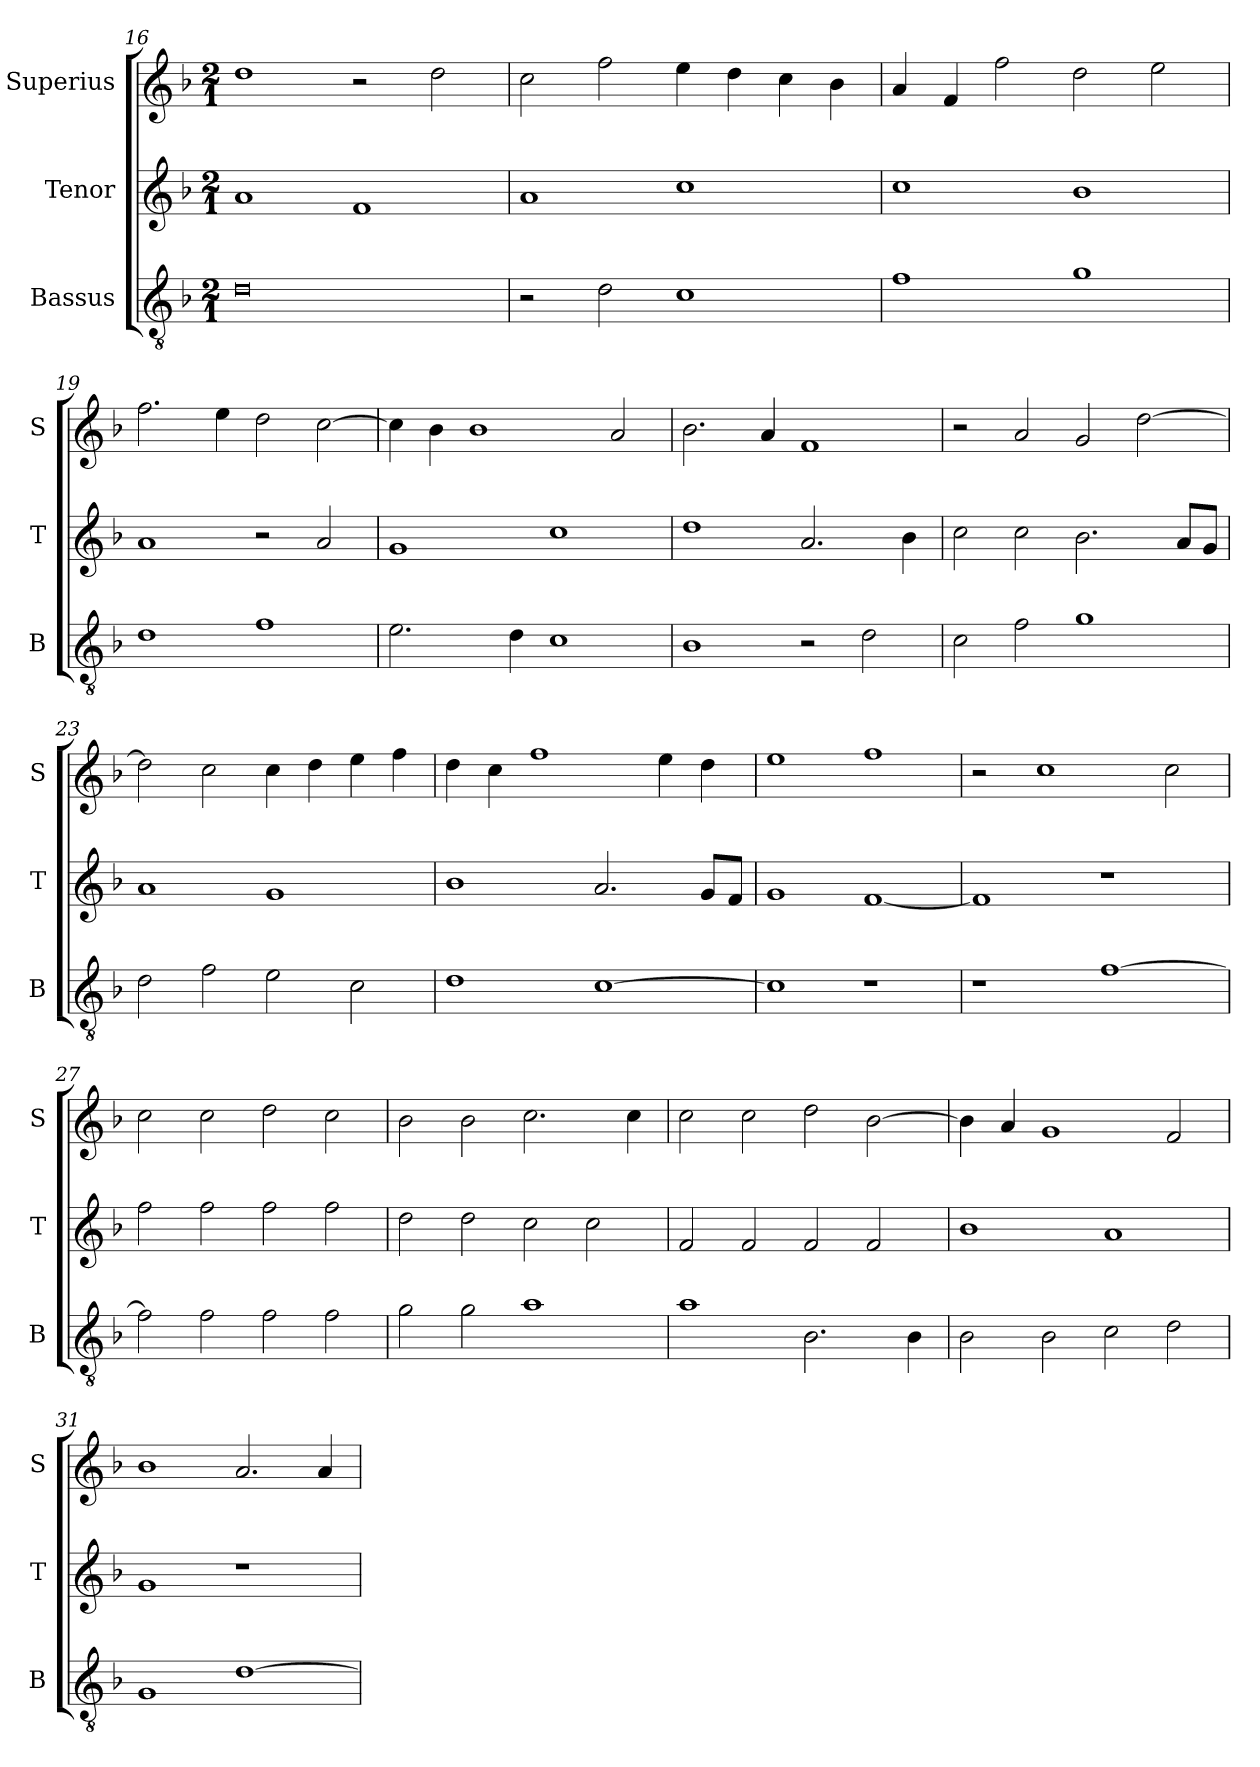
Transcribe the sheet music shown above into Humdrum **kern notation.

**kern	**kern	**kern
*part3	*part2	*part1
*staff3	*staff2	*staff1
*I"Bassus	*I"Tenor	*I"Superius
*I'B	*I'T	*I'S
*clefGv2	*clefG2	*clefG2
*k[b-]	*k[b-]	*k[b-]
*F:	*F:	*F:
*M2/1	*M2/1	*M2/1
=16	=16	=16
0d	1a	1dd
.	1f	2r
.	.	2dd
=17	=17	=17
2r	1a	2cc
2d	.	2ff
1c	1cc	4ee
.	.	4dd
.	.	4cc
.	.	4b-
=18	=18	=18
1f	1cc	4a
.	.	4f
.	.	2ff
1g	1b-	2dd
.	.	2ee
=19	=19	=19
1d	1a	2.ff
.	.	4ee
1f	2r	2dd
.	2a	[2cc
=20	=20	=20
2.e	1g	4cc]
.	.	4b-
.	.	1b-
4d	.	.
1c	1cc	.
.	.	2a
=21	=21	=21
1B-	1dd	2.b-
.	.	4a
2r	2.a	1f
2d	.	.
.	4b-	.
=22	=22	=22
2c	2cc	2r
2f	2cc	2a
1g	2.b-	2g
.	.	[2dd
.	8aL	.
.	8gJ	.
=23	=23	=23
2d	1a	2dd]
2f	.	2cc
2e	1g	4cc
.	.	4dd
2c	.	4ee
.	.	4ff
=24	=24	=24
1d	1b-	4dd
.	.	4cc
.	.	1ff
[1c	2.a	.
.	.	4ee
.	8gL	4dd
.	8fJ	.
=25	=25	=25
1c]	1g	1ee
1r	[1f	1ff
=26	=26	=26
1r	1f]	2r
.	.	1cc
[1f	1r	.
.	.	2cc
=27	=27	=27
2f]	2ff	2cc
2f	2ff	2cc
2f	2ff	2dd
2f	2ff	2cc
=28	=28	=28
2g	2dd	2b-
2g	2dd	2b-
1a	2cc	2.cc
.	2cc	.
.	.	4cc
=29	=29	=29
1a	2f	2cc
.	2f	2cc
2.B-	2f	2dd
.	2f	[2b-
4B-	.	.
=30	=30	=30
2B-	1b-	4b-]
.	.	4a
2B-	.	1g
2c	1a	.
2d	.	2f
=31	=31	=31
1G	1g	1b-
[1d	1r	2.a
.	.	4a
=	=	=
*-	*-	*-
